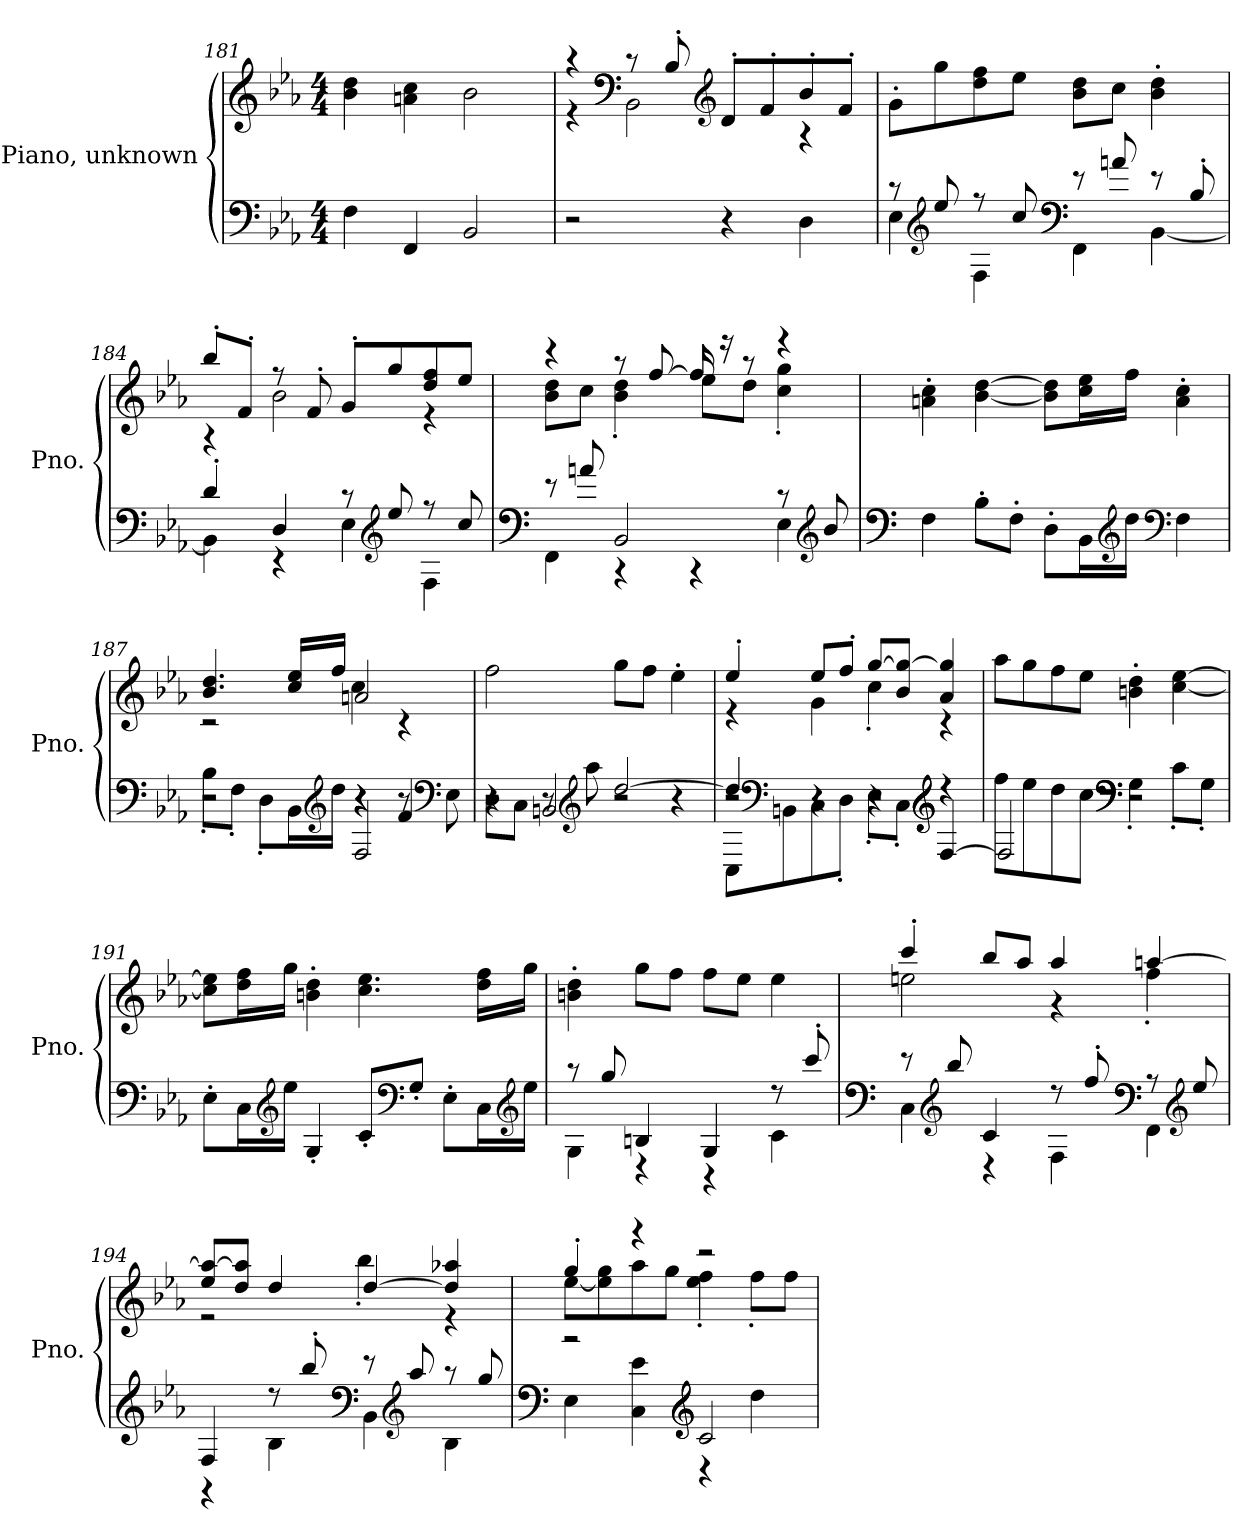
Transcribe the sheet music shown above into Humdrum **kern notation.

**kern	**kern
*part1	*part1
*staff2	*staff1
*I"Piano, unknown	*
*I'Pno.	*
*clefF4	*clefG2
*k[b-e-a-]	*k[b-e-a-]
*M4/4	*M4/4
=181	=181
4F\	4b-\ 4dd\
4FF/	4an\ 4cc\
2BB-/	2b-\
=182	=182
*	*^
2r	4r	4r
*	*clefF4	*
.	8r	2BB-\
.	8B-'/	.
*	*clefG2	*
4r	8d'/L	.
.	8f'/	.
4D\	8b-'/	4r
.	8f'/J	.
*	*v	*v
!!LO:PB:g=z
=183	=183
*^	*
8r	4E-\	8g'\L
*clefG2	*	*
8ee-/	.	8gg\
8r	4F\	8dd\ 8ff\
8cc/	.	8ee-\J
*clefF4	*	*
8r	4FF\	8b-\ 8dd\L
8an/	.	8cc\J
8r	[4BB-\	4b-\' 4dd\'
8B-'/	.	.
=184	=184	=184
*	*	*^
4d'/	4BB-\]	8bb-'/L	4r
.	.	8f'/J	.
4D/	4r	8r	2b-\
.	.	8f'/	.
8r	4E-\	8g'/L	.
*clefG2	*	*	*
8ee-/	.	8gg/	.
8r	4F\	8dd/ 8ff/	4r
8cc/	.	8ee-/J	.
=185	=185	=185	=185
*clefF4	*	*	*
8r	4FF\	4r	8b-\ 8dd\L
8an/	.	.	8cc\J
2BB-/	4r	8r	4b-\' 4dd\'
.	.	[8ff/	.
.	4r	16ff/]	8ee-\L
.	.	16r	.
.	.	8r	8dd\J
8r	4E-\	4r	4cc\' 4gg\'
*clefG2	*	*	*
8b-/	.	.	.
*v	*v	*	*
*	*v	*v
!!LO:LB:g=z
=186	=186
*clefF4	*
4F\	4an\' 4cc\'
8B-'\L	[4b-\ [4dd\
8F'\J	.
8D'\L	8b-\] 8dd\]L
16BB-\L	16cc\ 16ee-\L
*clefG2	*
16dd\JJ	16ff\JJ
*clefF4	*
4F\	4a\' 4cc\'
=187	=187
*^	*^
*	*^	*	*
2r	8B-'\L	2r	4.b-/ 4.dd/	2r
.	8F'\J	.	.	.
.	8D'\L	.	.	.
.	16BB-\L	.	16cc/ 16ee-/LL	.
*clefG2	*	*	*	*
.	16dd\JJ	.	16ff/JJ	.
4r	4r	2F/	2an/	4cc\
4f/	8r	.	.	4r
*clefF4	*	*	*	*
.	8E-\	.	.	.
*	*	*	*v	*v
=188	=188	=188	=188
2r	8D\L	4r	2ff\
.	8C\J	.	.
.	8r	2BBn/	.
*clefG2	*	*	*
.	8aa-\	.	.
[2dd/	2r	.	8gg\L
.	.	.	8ff\J
.	.	4r	4ee-'\
!!LO:LB:g=z
=189	=189	=189	=189
*	*	*	*^
4dd/]	8C\L	2r	4ee-'/	4r
*clefF4	*	*	*	*
.	8BBn\	.	.	.
4r	8C\	.	8ee-/L	4g\
.	8D'\J	.	8ff'/J	.
2r	8E-'\L	4r	[8gg/L	4cc'\
.	8C'\J	.	8b-/ 8gg/_J	.
*clefG2	*	*	*	*
.	4r	[4F/	4a-/ 4gg/]	4r
*	*	*	*v	*v
=190	=190	=190	=190
1r	8ff\L	2F/]	8aa-\L
.	8ee-\	.	8gg\
.	8dd\	.	8ff\
.	8cc\J	.	8ee-\J
*clefF4	*	*	*
.	4G'\	2r	4bn\' 4dd\'
.	8c'\L	.	[4cc\ [4ee-\
.	8G'\J	.	.
*v	*v	*v	*
=191	=191
8E-'\L	8cc\] 8ee-\]L
16C\L	16dd\ 16ff\L
*clefG2	*
16ee-\JJ	16gg\JJ
4G'/	4bn\' 4dd\'
8c'/L	4.cc\ 4.ee-\
*clefF4	*
8G'/J	.
8E-'\L	.
16C\L	16dd\ 16ff\LL
*clefG2	*
16ee-\JJ	16gg\JJ
!!LO:LB:g=z
=192	=192
*^	*
8r	4G\	4bn\' 4dd\'
8gg/	.	.
4Bn/	4r	8gg\L
.	.	8ff\J
4G/	4r	8ff\L
.	.	8ee-\J
8r	4c\	4ee-\
8ccc'/	.	.
=193	=193	=193
*clefF4	*	*
*	*	*^
8r	4C\	4ccc'/	2een\
*clefG2	*	*	*
8bb-/	.	.	.
4c/	4r	8bb-/L	.
.	.	8aa-/J	.
8r	4F\	4aa-/	4r
8ff'/	.	.	.
*clefF4	*	*	*
8r	4FF\	[4aan/	4ff'\
*clefG2	*	*	*
8ee-/	.	.	.
=194	=194	=194	=194
4F/	4r	8ee-/ 8aa/_L	2r
.	.	8dd/ 8aa/]J	.
8r	4B-\	4dd/	.
8bb-'/	.	.	.
*clefF4	*	*	*
8r	4BB-\	[4dd/	4bb-'\
*clefG2	*	*	*
8aa-/	.	.	.
8r	4B-\	4dd/] 4aa-X/	4r
8gg/	.	.	.
!!LO:LB:g=z	!!
=195	=195	=195	=195
*clefF4	*	*	*
2r	4E-\	4gg'/	[8ee-\L
.	.	.	8ee-\] 8gg\
.	4C\ 4e-\	4r	8aa-\
.	.	.	8gg\J
*clefG2	*	*	*
2c/	4r	2r	4ee-\' 4ff\'
.	4dd\	.	8ff'\L
.	.	.	8ff\J
*v	*v	*	*
*	*v	*v
=	=
*-	*-
